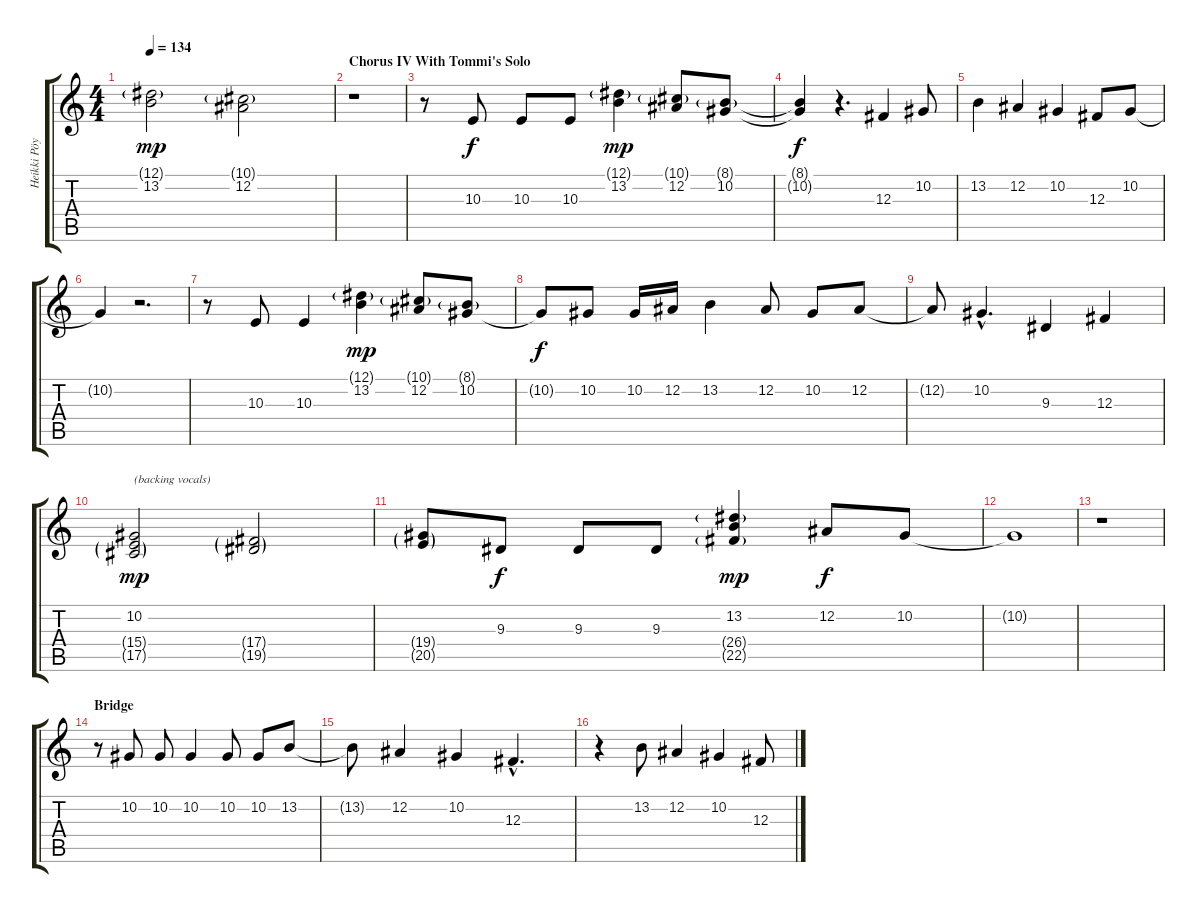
\track ("Heikki Pöyhiä - Vocals" "Heikki Pöy") {instrument lead2sawtooth}
\staff {score tabs}
\tuning (Eb4 Bb3 Gb3 Db3 Ab2 Eb2) {hide}
\ts (4 4)
\tempo 134
\clef g2
\ks c
(12.1{g} 13.2).2{dy mp} (10.1{g} 12.2).2 |
\section ("" "Chorus IV With Tommi's Solo")
r.1 |
r.8 10.3.8{dy f} 10.3.8 10.3.8 (12.1{g} 13.2).4{dy mp} (10.1{g} 12.2).8 (8.1{g} 10.2).8 |
(8.1{t} 10.2{t}).4{dy f} r.4{d} 12.3.4 10.2.8 |
13.2.4 12.2.4 10.2.4 12.3.8 10.2.8 |
10.2{t}.4 r.2{d} |
r.8 10.3.8 10.3.4 (12.1{g} 13.2).4{dy mp} (10.1{g} 12.2).8 (8.1{g} 10.2).8 |
10.2{t}.8{dy f} 10.2.8 10.2.16 12.2.16 13.2.4 12.2.8 10.2.8 12.2.8 |
12.2{t}.8 10.2{hac}.4{d} 9.3.4 12.3.4 |
(10.2 15.4{g} 17.5{g}).2{txt "(backing vocals)" dy mp} (17.4{g} 19.5{g}).2 |
(19.4{g} 20.5{g}).8 9.3.8{dy f} 9.3.8 9.3.8 (13.2 26.4{g} 22.5{g}).4{dy mp} 12.2.8{dy f} 10.2.8 |
10.2{t}.1 |
r.1 |
\section ("" "Bridge")
r.8 10.2.8 10.2.8 10.2.4 10.2.8 10.2.8 13.2.8 |
13.2{t}.8 12.2.4 10.2.4 12.3{hac}.4{d} |
r.4 13.2.8 12.2.4 10.2.4 12.3.8
